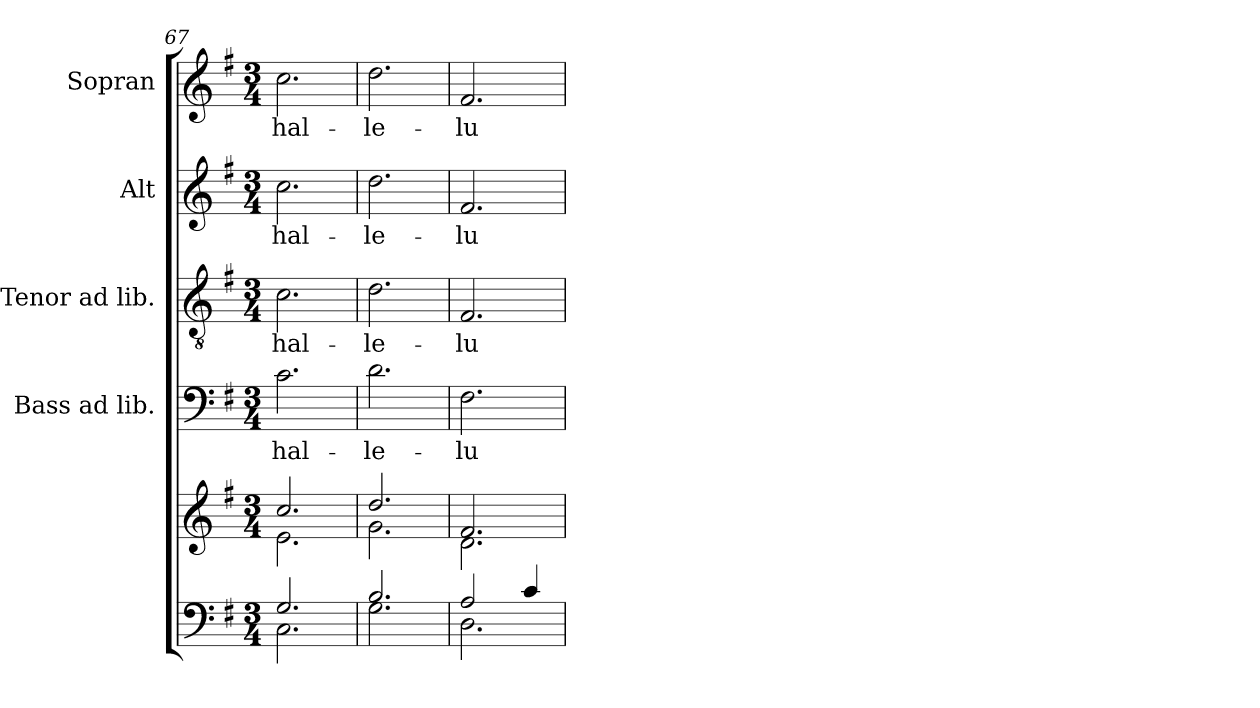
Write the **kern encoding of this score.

**kern	**kern	**kern	**text	**kern	**text	**kern	**text	**kern	**text
*part5	*part5	*part4	*part4	*part3	*part3	*part2	*part2	*part1	*part1
*staff6	*staff5	*staff4	*staff4	*staff3	*staff3	*staff2	*staff2	*staff1	*staff1
*	*	*I"Bass ad lib.	*	*I"Tenor ad lib.	*	*I"Alt	*	*I"Sopran	*
*	*	*I'B.	*	*I'T.	*	*I'A.	*	*I'S.	*
*clefF4	*clefG2	*clefF4	*	*clefGv2	*	*clefG2	*	*clefG2	*
*k[f#]	*k[f#]	*k[f#]	*	*k[f#]	*	*k[f#]	*	*k[f#]	*
*G:	*G:	*G:	*	*G:	*	*G:	*	*G:	*
*M3/4	*M3/4	*M3/4	*	*M3/4	*	*M3/4	*	*M3/4	*
=67	=67	=67	=67	=67	=67	=67	=67	=67	=67
*^	*^	*	*	*	*	*	*	*	*
!	!	!	!	!	!LO:LY:b	!	!LO:LY:b	!	!LO:LY:b	!	!LO:LY:b
2.G/	2.C\	2.cc/	2.e\	2.c\	hal-	2.c\	hal-	2.cc\	hal-	2.cc\	hal-
=68	=68	=68	=68	=68	=68	=68	=68	=68	=68	=68	=68
!	!	!	!	!	!LO:LY:b	!	!LO:LY:b	!	!LO:LY:b	!	!LO:LY:b
2.B/	2.G\	2.dd/	2.g\	2.d\	-le-	2.d\	-le-	2.dd\	-le-	2.dd\	-le-
!!LO:PB:g=z
=69	=69	=69	=69	=69	=69	=69	=69	=69	=69	=69	=69
!	!	!	!	!	!LO:LY:b	!	!LO:LY:b	!	!LO:LY:b	!	!LO:LY:b
2A/	2.D\	2.f#/	2.d\	2.F#\	-lu-	2.F#/	-lu-	2.f#/	-lu-	2.f#/	-lu-
4c/	.	.	.	.	.	.	.	.	.	.	.
*v	*v	*	*	*	*	*	*	*	*	*	*
*	*v	*v	*	*	*	*	*	*	*	*
=	=	=	=	=	=	=	=	=	=
*-	*-	*-	*-	*-	*-	*-	*-	*-	*-
